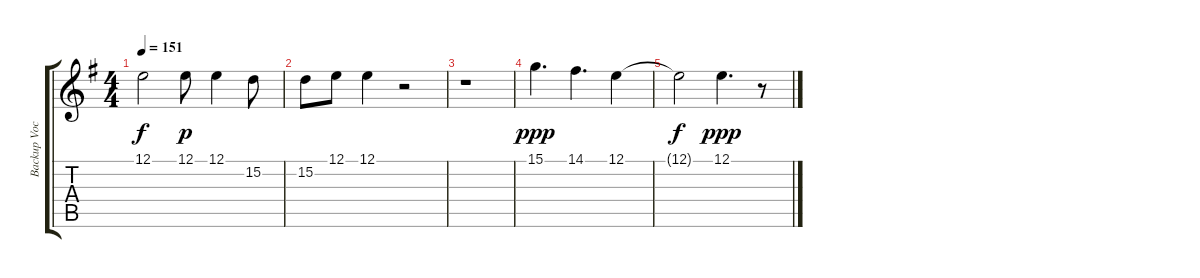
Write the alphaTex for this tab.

\track ("Backup Vocal" "Backup Voc") {instrument voiceoohs}
\staff {score tabs}
\tuning (E4 B3 G3 D3 A2 E2) {hide}
\ts (4 4)
\tempo 151
\clef g2
\ks eminor
12.1{t}.2{dy f} 12.1.8{dy p} 12.1.4 15.2.8 |
15.2.8 12.1.8 12.1.4 r.2 |
r.1 |
15.1.4{d dy ppp} 14.1.4{d} 12.1.4 |
12.1{t}.2{dy f} 12.1.4{d dy ppp} r.8
